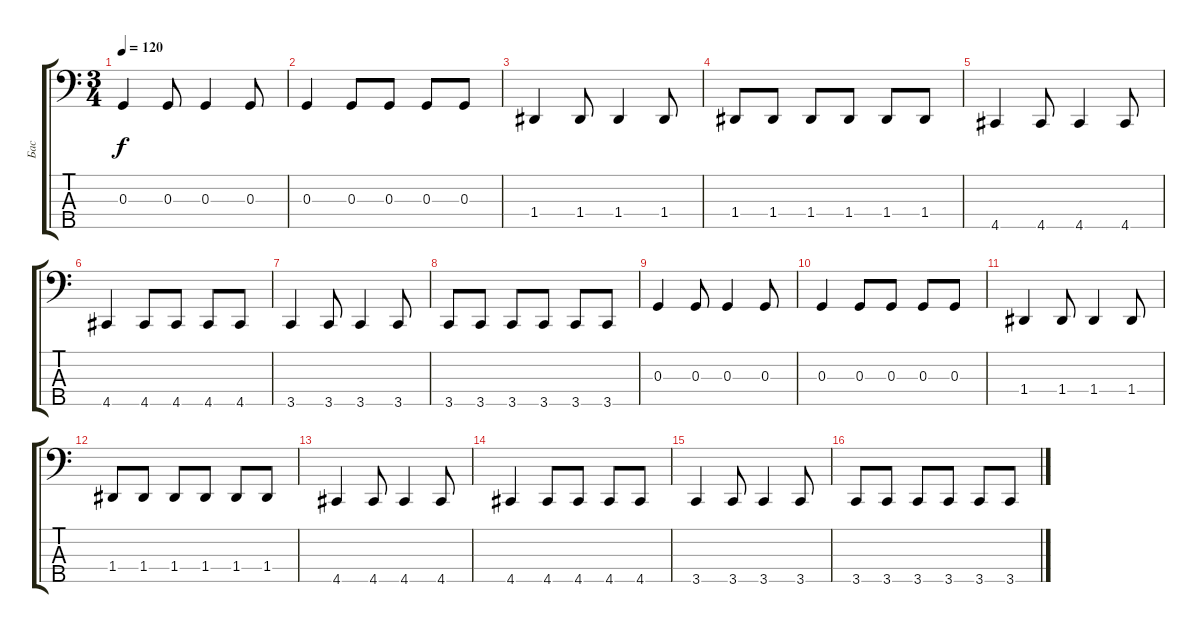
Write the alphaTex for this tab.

\track ("Бас" "Бас") {instrument electricbassfinger}
\staff {score tabs}
\tuning (F2 C2 G1 D1 A0) {hide}
\ts (3 4)
\tempo 120
\clef f4
\ks c
0.3.4{dy f} 0.3.8 0.3.4 0.3.8 |
0.3.4 0.3.8 0.3.8 0.3.8 0.3.8 |
1.4.4 1.4.8 1.4.4 1.4.8 |
1.4.8 1.4.8 1.4.8 1.4.8 1.4.8 1.4.8 |
4.5.4 4.5.8 4.5.4 4.5.8 |
4.5.4 4.5.8 4.5.8 4.5.8 4.5.8 |
3.5.4 3.5.8 3.5.4 3.5.8 |
3.5.8 3.5.8 3.5.8 3.5.8 3.5.8 3.5.8 |
0.3.4 0.3.8 0.3.4 0.3.8 |
0.3.4 0.3.8 0.3.8 0.3.8 0.3.8 |
1.4.4 1.4.8 1.4.4 1.4.8 |
1.4.8 1.4.8 1.4.8 1.4.8 1.4.8 1.4.8 |
4.5.4 4.5.8 4.5.4 4.5.8 |
4.5.4 4.5.8 4.5.8 4.5.8 4.5.8 |
3.5.4 3.5.8 3.5.4 3.5.8 |
3.5.8 3.5.8 3.5.8 3.5.8 3.5.8 3.5.8
